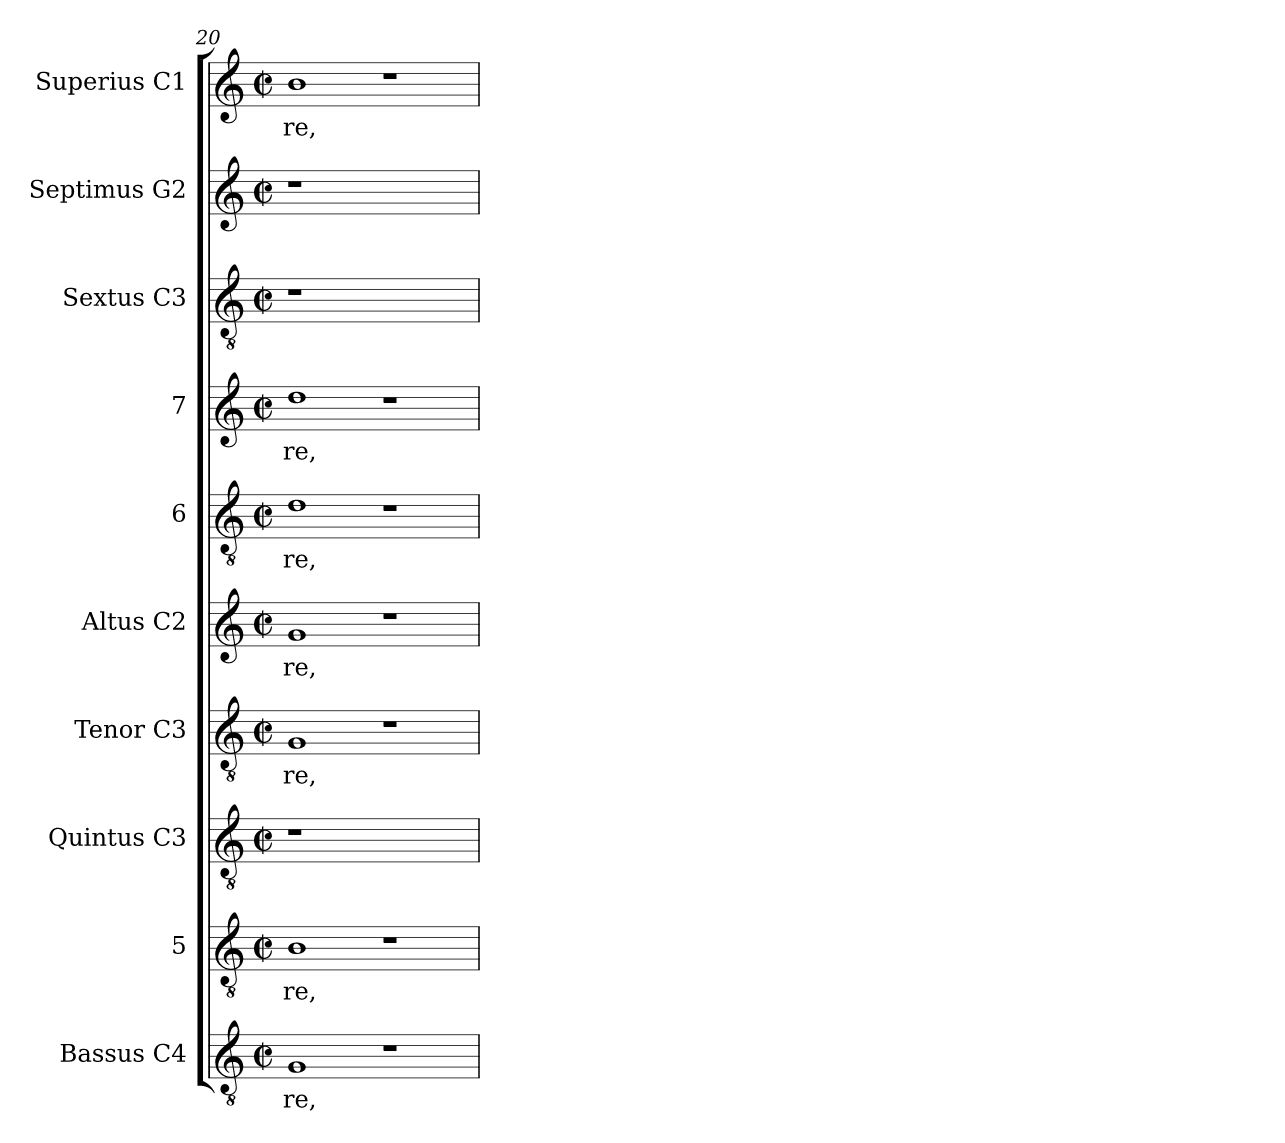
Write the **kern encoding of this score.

**kern	**text	**kern	**text	**kern	**kern	**text	**kern	**text	**kern	**text	**kern	**text	**kern	**kern	**kern	**text
*part10	*part10	*part9	*part9	*part8	*part7	*part7	*part6	*part6	*part5	*part5	*part4	*part4	*part3	*part2	*part1	*part1
*staff10	*staff10	*staff9	*staff9	*staff8	*staff7	*staff7	*staff6	*staff6	*staff5	*staff5	*staff4	*staff4	*staff3	*staff2	*staff1	*staff1
*I"Bassus  C4	*	*I"5	*	*I"Quintus  C3	*I"Tenor  C3	*	*I"Altus  C2	*	*I"6	*	*I"7	*	*I"Sextus  C3	*I"Septimus  G2	*I"Superius  C1	*
*I'B	*	*	*	*	*I'T	*	*I'A	*	*	*	*	*	*	*	*I'S	*
*clefGv2	*	*clefGv2	*	*clefGv2	*clefGv2	*	*clefG2	*	*clefGv2	*	*clefG2	*	*clefGv2	*clefG2	*clefG2	*
*k[]	*	*k[]	*	*k[]	*k[]	*	*k[]	*	*k[]	*	*k[]	*	*k[]	*k[]	*k[]	*
*C:	*	*C:	*	*C:	*C:	*	*C:	*	*C:	*	*C:	*	*C:	*C:	*C:	*
*M2/2	*	*M2/2	*	*M2/2	*M2/2	*	*M2/2	*	*M2/2	*	*M2/2	*	*M2/2	*M2/2	*M2/2	*
*met(c|)	*	*met(c|)	*	*met(c|)	*met(c|)	*	*met(c|)	*	*met(c|)	*	*met(c|)	*	*met(c|)	*met(c|)	*met(c|)	*
=20	=20	=20	=20	=20	=20	=20	=20	=20	=20	=20	=20	=20	=20	=20	=20	=20
!	!LO:LY:b:cj	!	!LO:LY:b:cj	!	!	!LO:LY:b:cj	!	!LO:LY:b:cj	!	!LO:LY:b:cj	!	!LO:LY:b:cj	!	!	!	!LO:LY:b:cj
1G	-re,	1B	-re,	1r	1G	-re,	1g	-re,	1d	-re,	1dd	-re,	1r	1r	1b	-re,
1r	.	1r	.	1ryy	1r	.	1r	.	1r	.	1r	.	1ryy	1ryy	1r	.
=	=	=	=	=	=	=	=	=	=	=	=	=	=	=	=	=
*-	*-	*-	*-	*-	*-	*-	*-	*-	*-	*-	*-	*-	*-	*-	*-	*-
